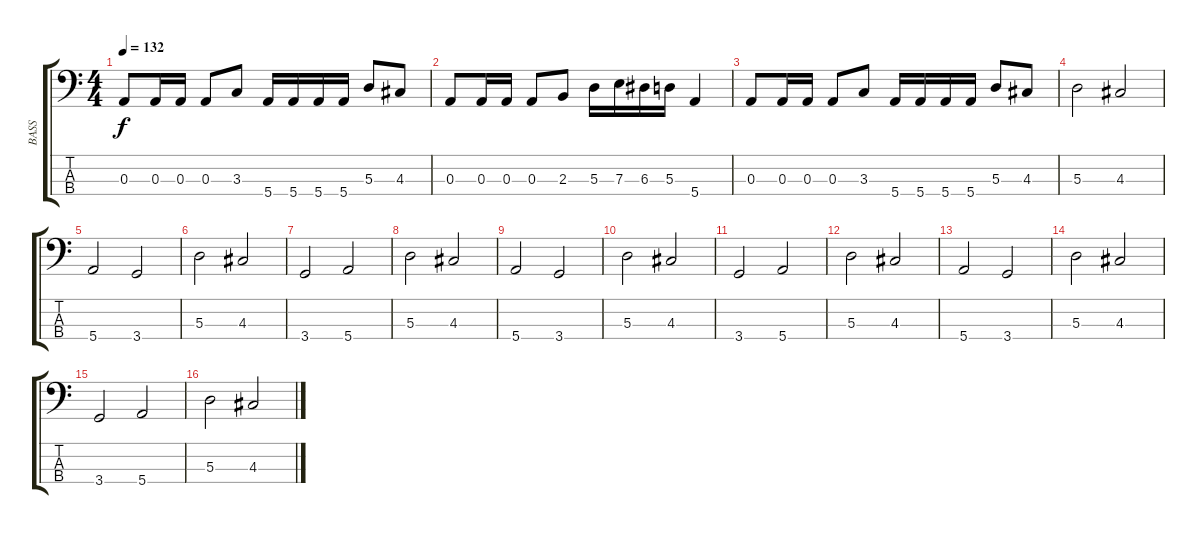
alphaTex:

\track ("BASS" "BASS") {instrument electricbassfinger}
\staff {score tabs}
\tuning (G2 D2 A1 E1) {hide}
\ts (4 4)
\tempo 132
\clef f4
\ks c
0.3.8{dy f} 0.3.16 0.3.16 0.3.8 3.3.8 5.4.16 5.4.16 5.4.16 5.4.16 5.3.8 4.3.8 |
0.3.8 0.3.16 0.3.16 0.3.8 2.3.8 5.3.16 7.3.16 6.3.16 5.3.16 5.4.4 |
0.3.8 0.3.16 0.3.16 0.3.8 3.3.8 5.4.16 5.4.16 5.4.16 5.4.16 5.3.8 4.3.8 |
5.3.2 4.3.2 |
5.4.2 3.4.2 |
5.3.2 4.3.2 |
3.4.2 5.4.2 |
5.3.2 4.3.2 |
5.4.2 3.4.2 |
5.3.2 4.3.2 |
3.4.2 5.4.2 |
5.3.2 4.3.2 |
5.4.2 3.4.2 |
5.3.2 4.3.2 |
3.4.2 5.4.2 |
5.3.2 4.3.2
